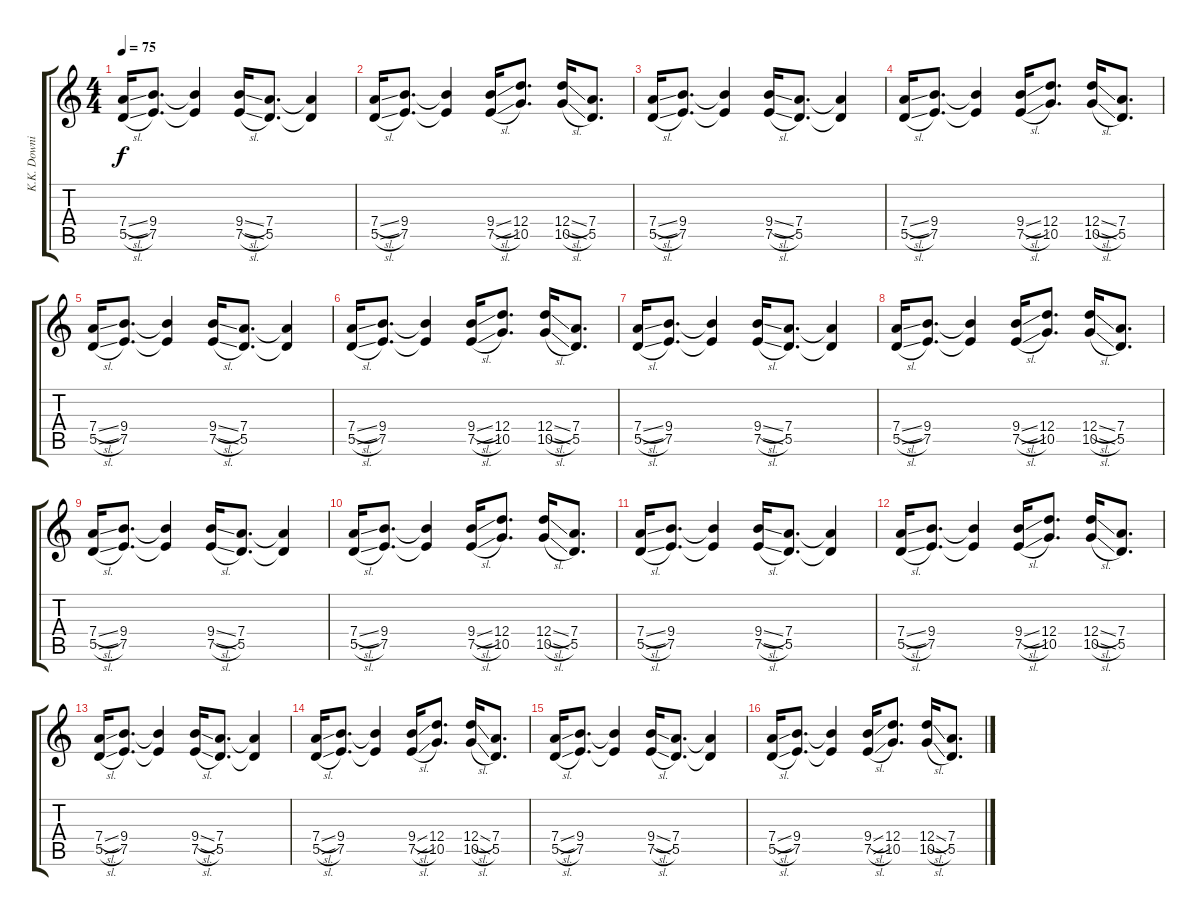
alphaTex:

\track ("K.K. Downing" "K.K. Downi") {instrument distortionguitar}
\staff {score tabs}
\tuning (E4 B3 G3 D3 A2 E2) {hide}
\ts (4 4)
\tempo 75
\clef g2
\ks c
(7.4{sl} 5.5{sl}).16{dy f} (9.4 7.5).8{d} (9.4{t} 7.5{t}).4 (9.4{sl} 7.5{sl}).16 (7.4 5.5).8{d} (7.4{t} 5.5{t}).4 |
(7.4{sl} 5.5{sl}).16 (9.4 7.5).8{d} (9.4{t} 7.5{t}).4 (9.4{sl} 7.5{sl}).16 (12.4 10.5).8{d} (12.4{sl} 10.5{sl}).16 (7.4 5.5).8{d} |
(7.4{sl} 5.5{sl}).16 (9.4 7.5).8{d} (9.4{t} 7.5{t}).4 (9.4{sl} 7.5{sl}).16 (7.4 5.5).8{d} (7.4{t} 5.5{t}).4 |
(7.4{sl} 5.5{sl}).16 (9.4 7.5).8{d} (9.4{t} 7.5{t}).4 (9.4{sl} 7.5{sl}).16 (12.4 10.5).8{d} (12.4{sl} 10.5{sl}).16 (7.4 5.5).8{d} |
(7.4{sl} 5.5{sl}).16 (9.4 7.5).8{d} (9.4{t} 7.5{t}).4 (9.4{sl} 7.5{sl}).16 (7.4 5.5).8{d} (7.4{t} 5.5{t}).4 |
(7.4{sl} 5.5{sl}).16 (9.4 7.5).8{d} (9.4{t} 7.5{t}).4 (9.4{sl} 7.5{sl}).16 (12.4 10.5).8{d} (12.4{sl} 10.5{sl}).16 (7.4 5.5).8{d} |
(7.4{sl} 5.5{sl}).16 (9.4 7.5).8{d} (9.4{t} 7.5{t}).4 (9.4{sl} 7.5{sl}).16 (7.4 5.5).8{d} (7.4{t} 5.5{t}).4 |
(7.4{sl} 5.5{sl}).16 (9.4 7.5).8{d} (9.4{t} 7.5{t}).4 (9.4{sl} 7.5{sl}).16 (12.4 10.5).8{d} (12.4{sl} 10.5{sl}).16 (7.4 5.5).8{d} |
(7.4{sl} 5.5{sl}).16 (9.4 7.5).8{d} (9.4{t} 7.5{t}).4 (9.4{sl} 7.5{sl}).16 (7.4 5.5).8{d} (7.4{t} 5.5{t}).4 |
(7.4{sl} 5.5{sl}).16 (9.4 7.5).8{d} (9.4{t} 7.5{t}).4 (9.4{sl} 7.5{sl}).16 (12.4 10.5).8{d} (12.4{sl} 10.5{sl}).16 (7.4 5.5).8{d} |
(7.4{sl} 5.5{sl}).16 (9.4 7.5).8{d} (9.4{t} 7.5{t}).4 (9.4{sl} 7.5{sl}).16 (7.4 5.5).8{d} (7.4{t} 5.5{t}).4 |
(7.4{sl} 5.5{sl}).16 (9.4 7.5).8{d} (9.4{t} 7.5{t}).4 (9.4{sl} 7.5{sl}).16 (12.4 10.5).8{d} (12.4{sl} 10.5{sl}).16 (7.4 5.5).8{d} |
(7.4{sl} 5.5{sl}).16 (9.4 7.5).8{d} (9.4{t} 7.5{t}).4 (9.4{sl} 7.5{sl}).16 (7.4 5.5).8{d} (7.4{t} 5.5{t}).4 |
(7.4{sl} 5.5{sl}).16 (9.4 7.5).8{d} (9.4{t} 7.5{t}).4 (9.4{sl} 7.5{sl}).16 (12.4 10.5).8{d} (12.4{sl} 10.5{sl}).16 (7.4 5.5).8{d} |
(7.4{sl} 5.5{sl}).16 (9.4 7.5).8{d} (9.4{t} 7.5{t}).4 (9.4{sl} 7.5{sl}).16 (7.4 5.5).8{d} (7.4{t} 5.5{t}).4 |
(7.4{sl} 5.5{sl}).16 (9.4 7.5).8{d} (9.4{t} 7.5{t}).4 (9.4{sl} 7.5{sl}).16 (12.4 10.5).8{d} (12.4{sl} 10.5{sl}).16 (7.4 5.5).8{d}
